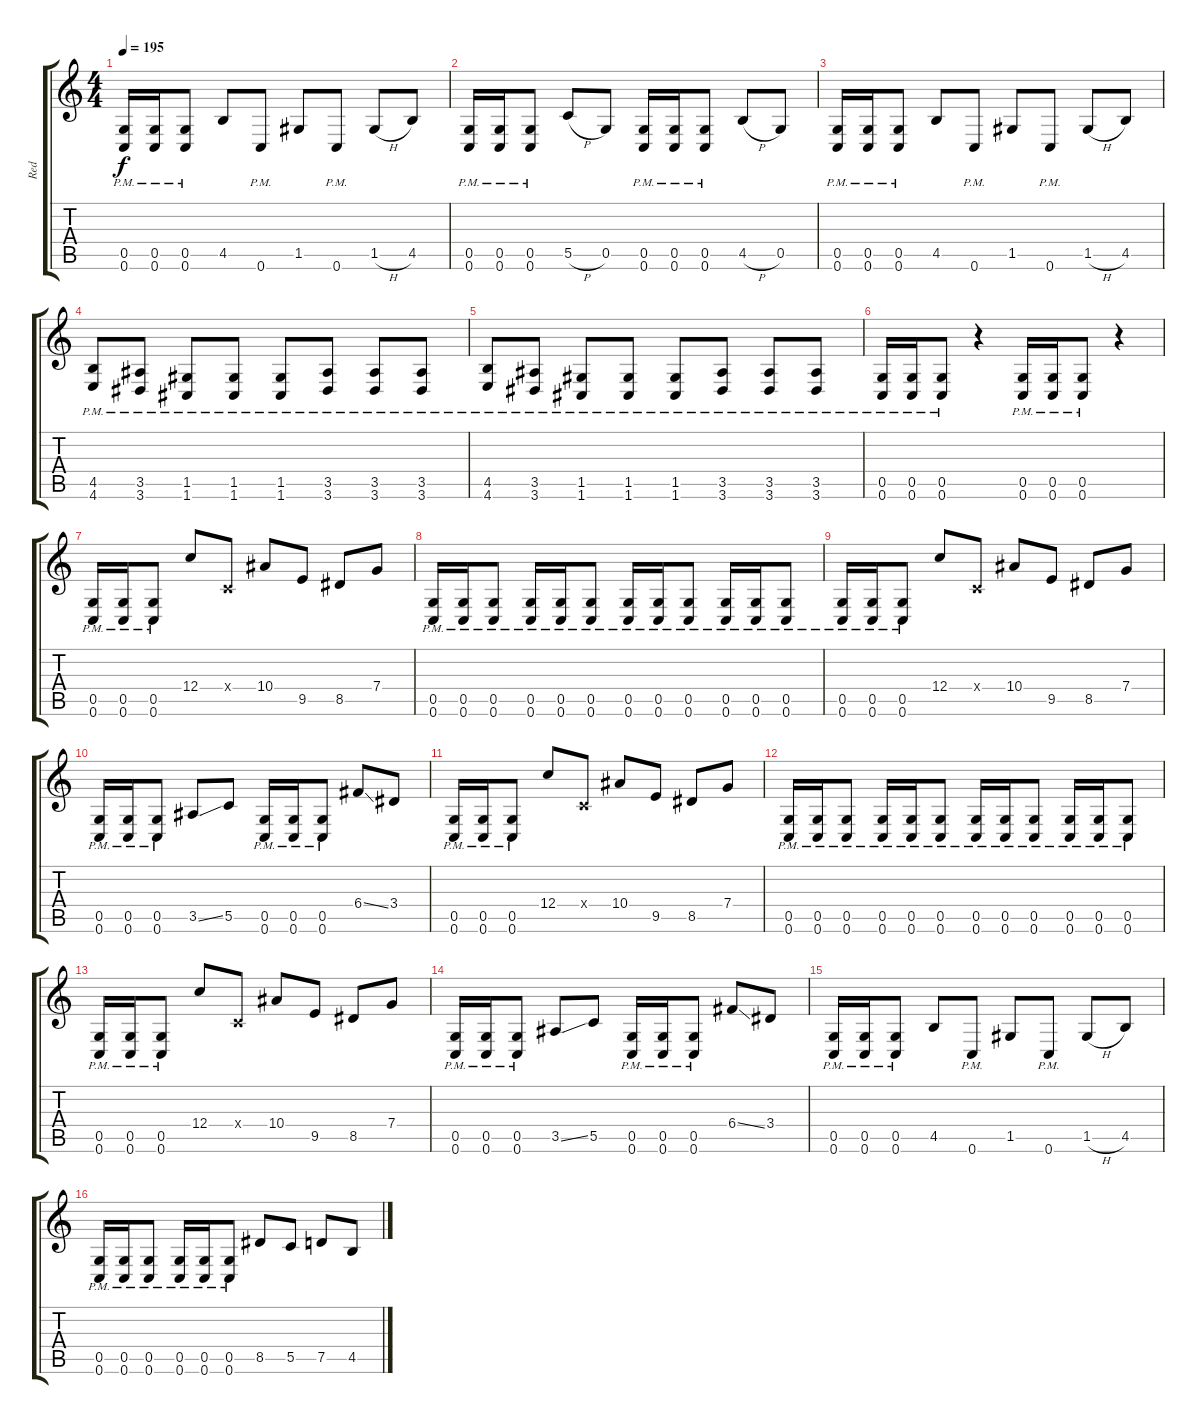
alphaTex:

\track ("Red" "Red") {instrument distortionguitar}
\staff {score tabs}
\tuning (D4 A3 F3 C3 G2 C2) {hide}
\ts (4 4)
\tempo 195
\clef g2
\ks c
(0.5{pm} 0.6{pm}).16{dy f} (0.5{pm} 0.6{pm}).16 (0.5{pm} 0.6{pm}).8 4.5.8 0.6{pm}.8 1.5.8 0.6{pm}.8 1.5{h}.8 4.5.8 |
(0.5{pm} 0.6{pm}).16 (0.5{pm} 0.6{pm}).16 (0.5{pm} 0.6{pm}).8 5.5{h}.8 0.5.8 (0.5{pm} 0.6{pm}).16 (0.5{pm} 0.6{pm}).16 (0.5{pm} 0.6{pm}).8 4.5{h}.8 0.5.8 |
(0.5{pm} 0.6{pm}).16 (0.5{pm} 0.6{pm}).16 (0.5{pm} 0.6{pm}).8 4.5.8 0.6{pm}.8 1.5.8 0.6{pm}.8 1.5{h}.8 4.5.8 |
(4.5{pm} 4.6{pm}).8 (3.5{pm} 3.6{pm}).8 (1.5{pm} 1.6{pm}).8 (1.5{pm} 1.6{pm}).8 (1.5{pm} 1.6{pm}).8 (3.5{pm} 3.6{pm}).8 (3.5{pm} 3.6{pm}).8 (3.5{pm} 3.6{pm}).8 |
(4.5{pm} 4.6{pm}).8 (3.5{pm} 3.6{pm}).8 (1.5{pm} 1.6{pm}).8 (1.5{pm} 1.6{pm}).8 (1.5{pm} 1.6{pm}).8 (3.5{pm} 3.6{pm}).8 (3.5{pm} 3.6{pm}).8 (3.5{pm} 3.6{pm}).8 |
(0.5{pm} 0.6{pm}).16 (0.5{pm} 0.6{pm}).16 (0.5{pm} 0.6{pm}).8 r.4 (0.5{pm} 0.6{pm}).16 (0.5{pm} 0.6{pm}).16 (0.5{pm} 0.6{pm}).8 r.4 |
(0.5{pm} 0.6{pm}).16 (0.5{pm} 0.6{pm}).16 (0.5{pm} 0.6{pm}).8 12.4.8 0.4{x}.8 10.4.8 9.5.8 8.5.8 7.4.8 |
(0.5{pm} 0.6{pm}).16 (0.5{pm} 0.6{pm}).16 (0.5{pm} 0.6{pm}).8 (0.5{pm} 0.6{pm}).16 (0.5{pm} 0.6{pm}).16 (0.5{pm} 0.6{pm}).8 (0.5{pm} 0.6{pm}).16 (0.5{pm} 0.6{pm}).16 (0.5{pm} 0.6{pm}).8 (0.5{pm} 0.6{pm}).16 (0.5{pm} 0.6{pm}).16 (0.5{pm} 0.6{pm}).8 |
(0.5{pm} 0.6{pm}).16 (0.5{pm} 0.6{pm}).16 (0.5{pm} 0.6{pm}).8 12.4.8 0.4{x}.8 10.4.8 9.5.8 8.5.8 7.4.8 |
(0.5{pm} 0.6{pm}).16 (0.5{pm} 0.6{pm}).16 (0.5{pm} 0.6{pm}).8 3.5{ss}.8 5.5.8 (0.5{pm} 0.6{pm}).16 (0.5{pm} 0.6{pm}).16 (0.5{pm} 0.6{pm}).8 6.4{ss}.8 3.4.8 |
(0.5{pm} 0.6{pm}).16 (0.5{pm} 0.6{pm}).16 (0.5{pm} 0.6{pm}).8 12.4.8 0.4{x}.8 10.4.8 9.5.8 8.5.8 7.4.8 |
(0.5{pm} 0.6{pm}).16 (0.5{pm} 0.6{pm}).16 (0.5{pm} 0.6{pm}).8 (0.5{pm} 0.6{pm}).16 (0.5{pm} 0.6{pm}).16 (0.5{pm} 0.6{pm}).8 (0.5{pm} 0.6{pm}).16 (0.5{pm} 0.6{pm}).16 (0.5{pm} 0.6{pm}).8 (0.5{pm} 0.6{pm}).16 (0.5{pm} 0.6{pm}).16 (0.5{pm} 0.6{pm}).8 |
(0.5{pm} 0.6{pm}).16 (0.5{pm} 0.6{pm}).16 (0.5{pm} 0.6{pm}).8 12.4.8 0.4{x}.8 10.4.8 9.5.8 8.5.8 7.4.8 |
(0.5{pm} 0.6{pm}).16 (0.5{pm} 0.6{pm}).16 (0.5{pm} 0.6{pm}).8 3.5{ss}.8 5.5.8 (0.5{pm} 0.6{pm}).16 (0.5{pm} 0.6{pm}).16 (0.5{pm} 0.6{pm}).8 6.4{ss}.8 3.4.8 |
(0.5{pm} 0.6{pm}).16 (0.5{pm} 0.6{pm}).16 (0.5{pm} 0.6{pm}).8 4.5.8 0.6{pm}.8 1.5.8 0.6{pm}.8 1.5{h}.8 4.5.8 |
(0.5{pm} 0.6{pm}).16 (0.5{pm} 0.6{pm}).16 (0.5{pm} 0.6{pm}).8 (0.5{pm} 0.6{pm}).16 (0.5{pm} 0.6{pm}).16 (0.5{pm} 0.6{pm}).8 8.5.8 5.5.8 7.5.8 4.5.8
